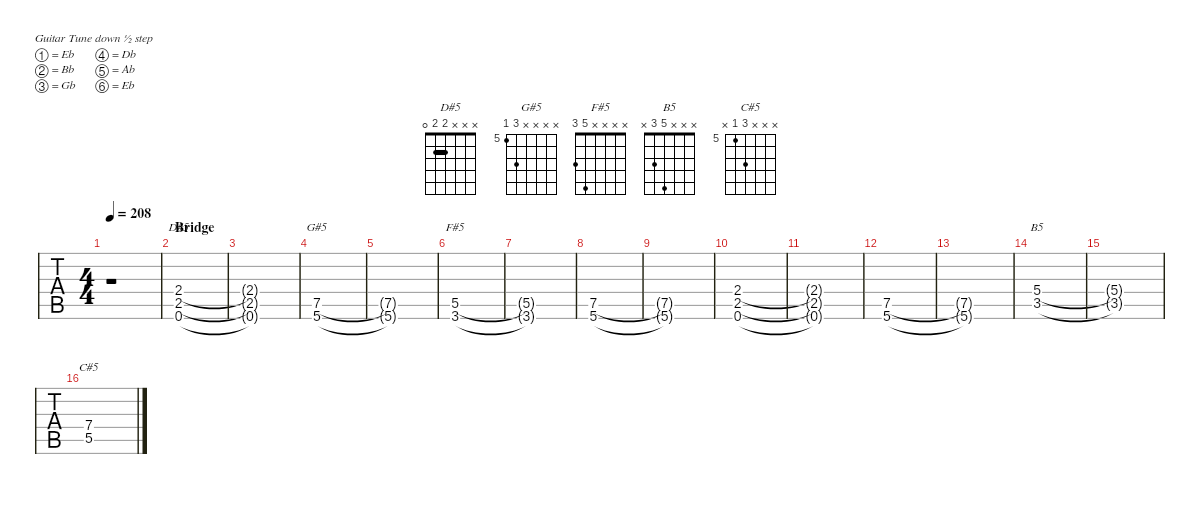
\defaultSystemsLayout 4
\hideDynamics
\bracketExtendMode nobrackets
\otherSystemsTrackNameOrientation horizontal
\track ("Rhythm Guitar 2 (Kirk)" "   ") {multiBarRest instrument distortionguitar}
\staff {tabs}
\tuning (Eb4 Bb3 Gb3 Db3 Ab2 Eb2)
\chord ("D#5" x x x 2 2 0) {showfingering false barre 2}
\chord ("G#5" x x x x 7 5) {firstfret 5 showfingering false}
\chord ("F#5" x x x x 5 3) {showfingering false}
\chord ("B5" x x x 5 3 x) {showfingering false}
\chord ("C#5" x x x 7 5 x) {firstfret 5 showfingering false}
\ts (4 4)
\tempo 208
\clef g2
\ks c
r.1{dy mf} |
\section ("" "Bridge")
(0.6{acc #} 2.5{acc #} 2.4{acc #}).1{ch "D#5"} |
(0.6{t acc #} 2.5{t acc #} 2.4{t acc #}).1 |
(5.6{acc #} 7.5{acc #}).1{ch "G#5"} |
(7.5{t acc #} 5.6{t acc #}).1 |
(3.6{acc #} 5.5{acc #}).1{ch "F#5"} |
(5.5{t acc #} 3.6{t acc #}).1 |
(5.6{acc #} 7.5{acc #}).1 |
(7.5{t acc #} 5.6{t acc #}).1 |
(0.6{acc #} 2.5{acc #} 2.4{acc #}).1 |
(0.6{t acc #} 2.5{t acc #} 2.4{t acc #}).1 |
(5.6{acc #} 7.5{acc #}).1 |
(7.5{t acc #} 5.6{t acc #}).1 |
(3.5 5.4{acc #}).1{ch "B5"} |
(3.5{t} 5.4{t acc #}).1 |
(5.5{acc #} 7.4{acc #}).1{ch "C#5"}
